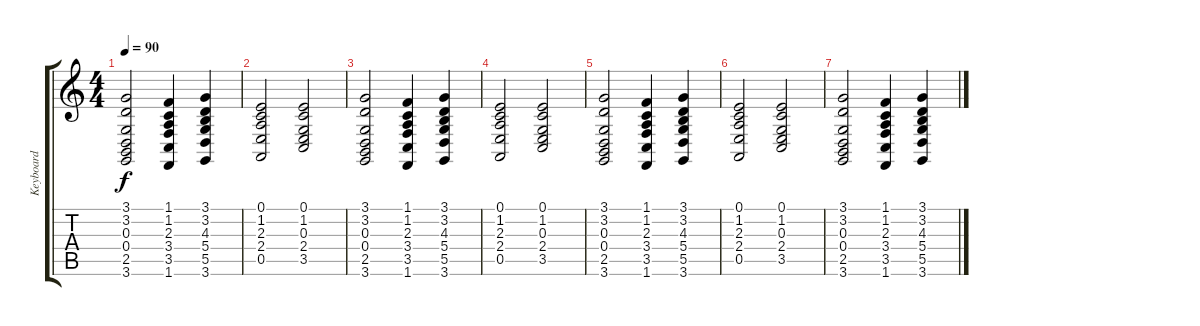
\track ("Keyboard" "Keyboard") {instrument harmonica}
\staff {score tabs}
\tuning (E4 B3 G3 D3 A2 E2) {hide}
\ts (4 4)
\tempo 90
\clef g2
\ks c
(3.1 3.2 0.3 0.4 2.5 3.6).2{dy f} (1.1 1.2 2.3 3.4 3.5 1.6).4 (3.1 3.2 4.3 5.4 5.5 3.6).4 |
(0.1 1.2 2.3 2.4 0.5).2 (0.1 1.2 0.3 2.4 3.5).2 |
(3.1 3.2 0.3 0.4 2.5 3.6).2 (1.1 1.2 2.3 3.4 3.5 1.6).4 (3.1 3.2 4.3 5.4 5.5 3.6).4 |
(0.1 1.2 2.3 2.4 0.5).2 (0.1 1.2 0.3 2.4 3.5).2 |
(3.1 3.2 0.3 0.4 2.5 3.6).2 (1.1 1.2 2.3 3.4 3.5 1.6).4 (3.1 3.2 4.3 5.4 5.5 3.6).4 |
(0.1 1.2 2.3 2.4 0.5).2 (0.1 1.2 0.3 2.4 3.5).2 |
(3.1 3.2 0.3 0.4 2.5 3.6).2 (1.1 1.2 2.3 3.4 3.5 1.6).4 (3.1 3.2 4.3 5.4 5.5 3.6).4
